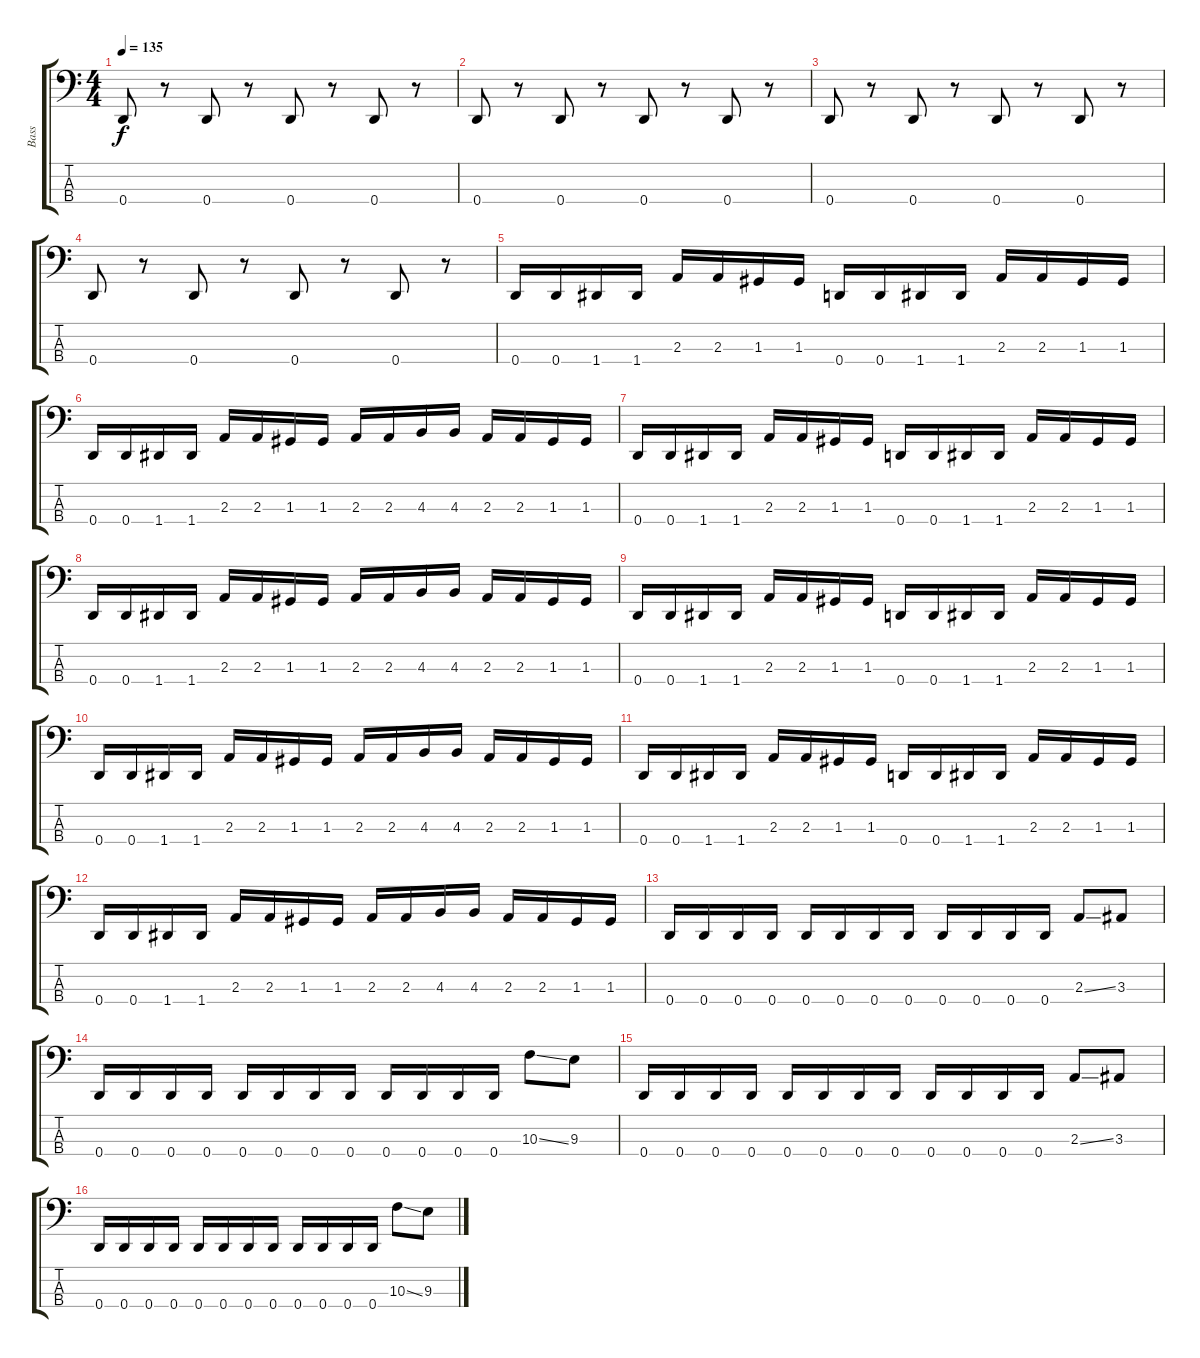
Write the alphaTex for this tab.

\track ("Bass" "Bass") {instrument electricbassfinger}
\staff {score tabs}
\tuning (F2 C2 G1 D1) {hide}
\ts (4 4)
\tempo 135
\clef f4
\ks c
0.4.8{dy f instrument electricbassfinger} r.8 0.4.8 r.8 0.4.8 r.8 0.4.8 r.8 |
0.4.8 r.8 0.4.8 r.8 0.4.8 r.8 0.4.8 r.8 |
0.4.8 r.8 0.4.8 r.8 0.4.8 r.8 0.4.8 r.8 |
0.4.8 r.8 0.4.8 r.8 0.4.8 r.8 0.4.8 r.8 |
0.4.16 0.4.16 1.4.16 1.4.16 2.3.16 2.3.16 1.3.16 1.3.16 0.4.16 0.4.16 1.4.16 1.4.16 2.3.16 2.3.16 1.3.16 1.3.16 |
0.4.16 0.4.16 1.4.16 1.4.16 2.3.16 2.3.16 1.3.16 1.3.16 2.3.16 2.3.16 4.3.16 4.3.16 2.3.16 2.3.16 1.3.16 1.3.16 |
0.4.16 0.4.16 1.4.16 1.4.16 2.3.16 2.3.16 1.3.16 1.3.16 0.4.16 0.4.16 1.4.16 1.4.16 2.3.16 2.3.16 1.3.16 1.3.16 |
0.4.16 0.4.16 1.4.16 1.4.16 2.3.16 2.3.16 1.3.16 1.3.16 2.3.16 2.3.16 4.3.16 4.3.16 2.3.16 2.3.16 1.3.16 1.3.16 |
0.4.16 0.4.16 1.4.16 1.4.16 2.3.16 2.3.16 1.3.16 1.3.16 0.4.16 0.4.16 1.4.16 1.4.16 2.3.16 2.3.16 1.3.16 1.3.16 |
0.4.16 0.4.16 1.4.16 1.4.16 2.3.16 2.3.16 1.3.16 1.3.16 2.3.16 2.3.16 4.3.16 4.3.16 2.3.16 2.3.16 1.3.16 1.3.16 |
0.4.16 0.4.16 1.4.16 1.4.16 2.3.16 2.3.16 1.3.16 1.3.16 0.4.16 0.4.16 1.4.16 1.4.16 2.3.16 2.3.16 1.3.16 1.3.16 |
0.4.16 0.4.16 1.4.16 1.4.16 2.3.16 2.3.16 1.3.16 1.3.16 2.3.16 2.3.16 4.3.16 4.3.16 2.3.16 2.3.16 1.3.16 1.3.16 |
0.4.16 0.4.16 0.4.16 0.4.16 0.4.16 0.4.16 0.4.16 0.4.16 0.4.16 0.4.16 0.4.16 0.4.16 2.3{ss}.8 3.3.8 |
0.4.16 0.4.16 0.4.16 0.4.16 0.4.16 0.4.16 0.4.16 0.4.16 0.4.16 0.4.16 0.4.16 0.4.16 10.3{ss}.8 9.3.8 |
0.4.16 0.4.16 0.4.16 0.4.16 0.4.16 0.4.16 0.4.16 0.4.16 0.4.16 0.4.16 0.4.16 0.4.16 2.3{ss}.8 3.3.8 |
0.4.16 0.4.16 0.4.16 0.4.16 0.4.16 0.4.16 0.4.16 0.4.16 0.4.16 0.4.16 0.4.16 0.4.16 10.3{ss}.8 9.3.8
